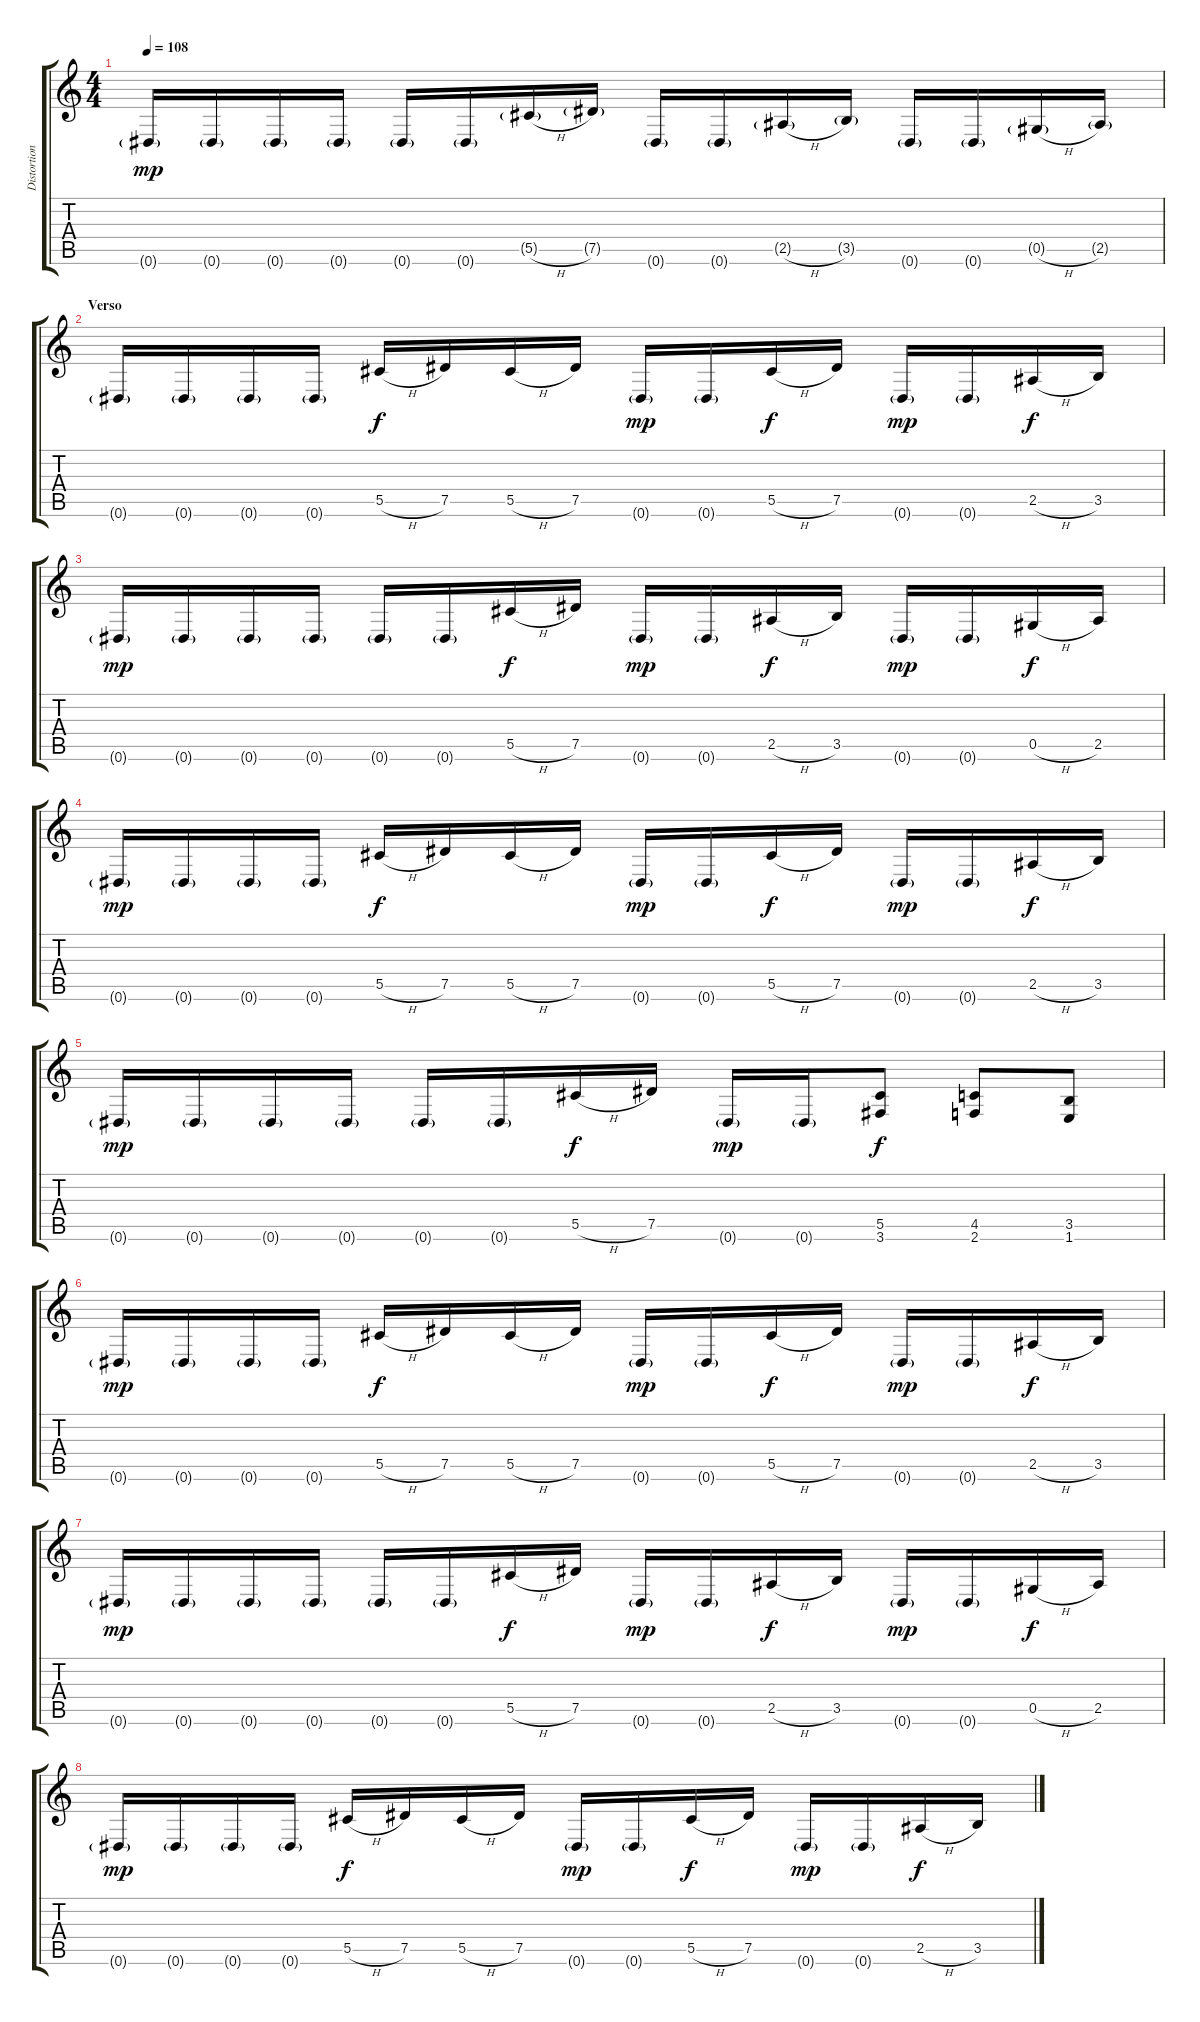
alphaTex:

\track ("Distortion Guitar" "Distortion") {instrument distortionguitar}
\staff {score tabs}
\tuning (Eb4 Bb3 Gb3 Db3 Ab2 Eb2) {hide}
\ts (4 4)
\tempo 108
\clef g2
\ks c
0.6{g}.16{dy mp} 0.6{g}.16 0.6{g}.16 0.6{g}.16 0.6{g}.16 0.6{g}.16 5.5{h g}.16 7.5{g}.16 0.6{g}.16 0.6{g}.16 2.5{h g}.16 3.5{g}.16 0.6{g}.16 0.6{g}.16 0.5{h g}.16 2.5{g}.16 |
\section ("" "Verso")
0.6{g}.16 0.6{g}.16 0.6{g}.16 0.6{g}.16 5.5{h}.16{dy f} 7.5.16 5.5{h}.16 7.5.16 0.6{g}.16{dy mp} 0.6{g}.16 5.5{h}.16{dy f} 7.5.16 0.6{g}.16{dy mp} 0.6{g}.16 2.5{h}.16{dy f} 3.5.16 |
0.6{g}.16{dy mp} 0.6{g}.16 0.6{g}.16 0.6{g}.16 0.6{g}.16 0.6{g}.16 5.5{h}.16{dy f} 7.5.16 0.6{g}.16{dy mp} 0.6{g}.16 2.5{h}.16{dy f} 3.5.16 0.6{g}.16{dy mp} 0.6{g}.16 0.5{h}.16{dy f} 2.5.16 |
0.6{g}.16{dy mp} 0.6{g}.16 0.6{g}.16 0.6{g}.16 5.5{h}.16{dy f} 7.5.16 5.5{h}.16 7.5.16 0.6{g}.16{dy mp} 0.6{g}.16 5.5{h}.16{dy f} 7.5.16 0.6{g}.16{dy mp} 0.6{g}.16 2.5{h}.16{dy f} 3.5.16 |
0.6{g}.16{dy mp} 0.6{g}.16 0.6{g}.16 0.6{g}.16 0.6{g}.16 0.6{g}.16 5.5{h}.16{dy f} 7.5.16 0.6{g}.16{dy mp} 0.6{g}.16 (5.5 3.6).8{dy f} (4.5 2.6).8 (3.5 1.6).8 |
0.6{g}.16{dy mp} 0.6{g}.16 0.6{g}.16 0.6{g}.16 5.5{h}.16{dy f} 7.5.16 5.5{h}.16 7.5.16 0.6{g}.16{dy mp} 0.6{g}.16 5.5{h}.16{dy f} 7.5.16 0.6{g}.16{dy mp} 0.6{g}.16 2.5{h}.16{dy f} 3.5.16 |
0.6{g}.16{dy mp} 0.6{g}.16 0.6{g}.16 0.6{g}.16 0.6{g}.16 0.6{g}.16 5.5{h}.16{dy f} 7.5.16 0.6{g}.16{dy mp} 0.6{g}.16 2.5{h}.16{dy f} 3.5.16 0.6{g}.16{dy mp} 0.6{g}.16 0.5{h}.16{dy f} 2.5.16 |
0.6{g}.16{dy mp} 0.6{g}.16 0.6{g}.16 0.6{g}.16 5.5{h}.16{dy f} 7.5.16 5.5{h}.16 7.5.16 0.6{g}.16{dy mp} 0.6{g}.16 5.5{h}.16{dy f} 7.5.16 0.6{g}.16{dy mp} 0.6{g}.16 2.5{h}.16{dy f} 3.5.16
